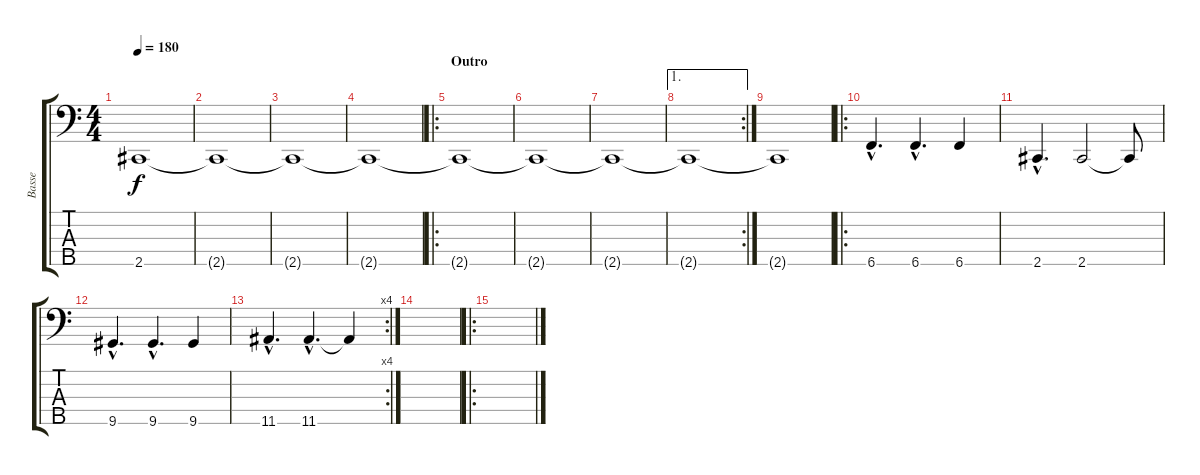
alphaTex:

\track ("Basse" "Basse") {instrument electricbassfinger}
\staff {score tabs}
\tuning (G2 D2 A1 E1 B0) {hide}
\ts (4 4)
\tempo 180
\clef f4
\ks c
2.5.1{dy f volume 8} |
2.5{t}.1 |
2.5{t}.1 |
2.5{t}.1 |
\ro
\section ("" "Outro")
2.5{t}.1{volume 0} |
2.5{t}.1 |
2.5{t}.1 |
\ae 1
\rc 2
2.5{t}.1 |
2.5{t}.1 |
\ro
6.5{hac}.4{d volume 15} 6.5{hac}.4{d} 6.5.4 |
2.5{hac}.4{d} 2.5.2 2.5{t}.8 |
9.5{hac}.4{d} 9.5{hac}.4{d} 9.5.4 |
\rc 4
11.5{hac}.4{d} 11.5{hac}.4{d} 11.5{t}.4 |
|
\ro
